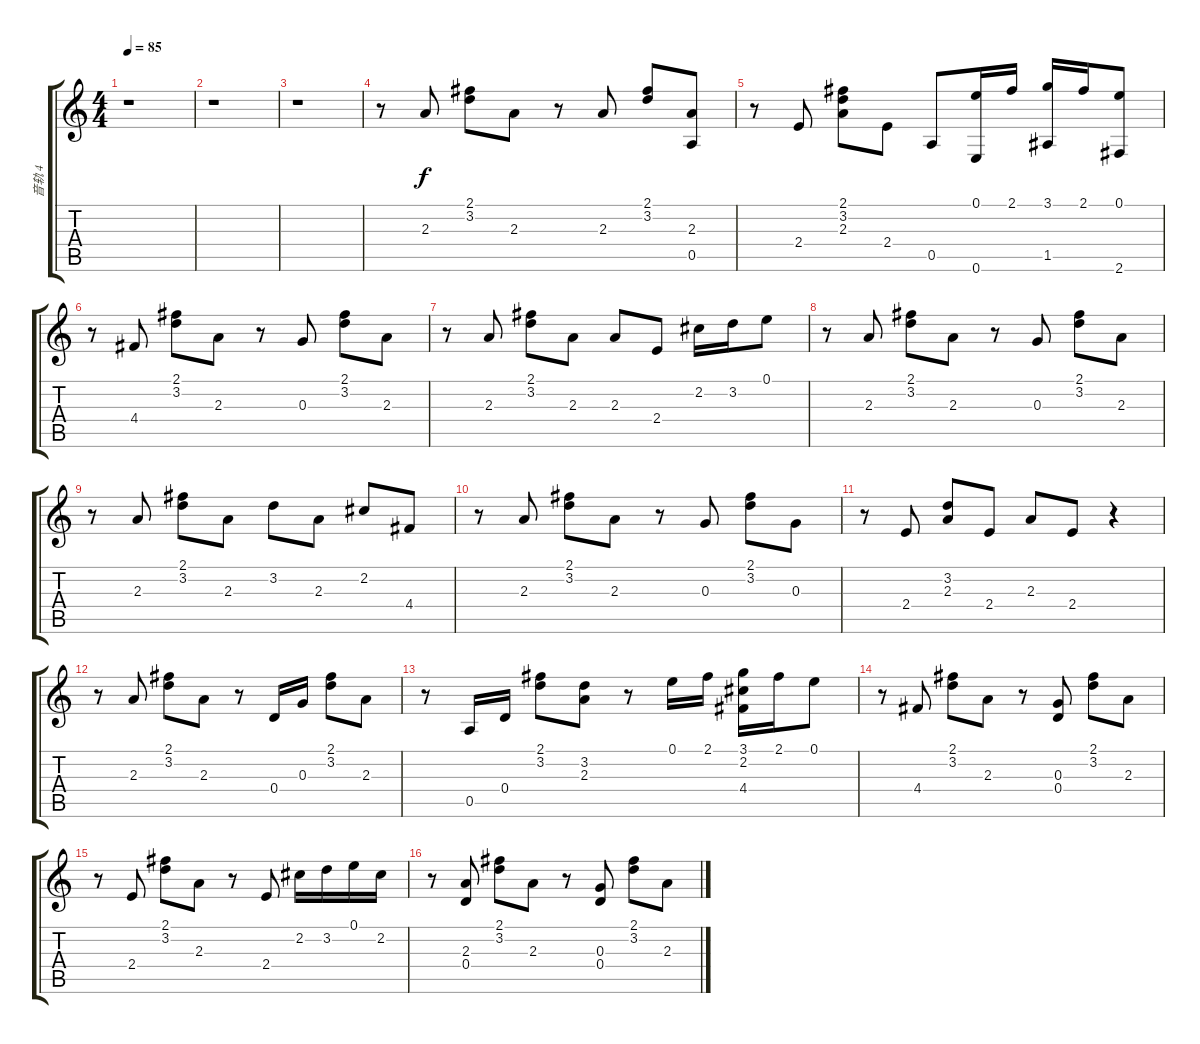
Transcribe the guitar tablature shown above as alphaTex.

\track ("音轨 4" "音轨 4") {instrument acousticguitarsteel}
\staff {score tabs}
\tuning (E4 B3 G3 D3 A2 E2) {hide}
\ts (4 4)
\tempo 85
\clef g2
\ks c
r.1{dy f instrument acousticguitarsteel} |
r.1 |
r.1 |
r.8 2.3.8 (2.1 3.2).8 2.3.8 r.8 2.3.8 (2.1 3.2).8 (2.3 0.5).8 |
r.8 2.4.8 (2.1 3.2 2.3).8 2.4.8 0.5.8 (0.1 0.6).16 2.1.16 (3.1 1.5).16 2.1.16 (0.1 2.6).8 |
r.8 4.4.8 (2.1 3.2).8 2.3.8 r.8 0.3.8 (2.1 3.2).8 2.3.8 |
r.8 2.3.8 (2.1 3.2).8 2.3.8 2.3.8 2.4.8 2.2.16 3.2.16 0.1.8 |
r.8 2.3.8 (2.1 3.2).8 2.3.8 r.8 0.3.8 (2.1 3.2).8 2.3.8 |
r.8 2.3.8 (2.1 3.2).8 2.3.8 3.2.8 2.3.8 2.2.8 4.4.8 |
r.8 2.3.8 (2.1 3.2).8 2.3.8 r.8 0.3.8 (2.1 3.2).8 0.3.8 |
r.8 2.4.8 (3.2 2.3).8 2.4.8 2.3.8 2.4.8 r.4 |
r.8 2.3.8 (2.1 3.2).8 2.3.8 r.8 0.4.16 0.3.16 (2.1 3.2).8 2.3.8 |
r.8 0.5.16 0.4.16 (2.1 3.2).8 (3.2 2.3).8 r.8 0.1.16 2.1.16 (3.1 2.2 4.4).16 2.1.16 0.1.8 |
r.8 4.4.8 (2.1 3.2).8 2.3.8 r.8 (0.3 0.4).8 (2.1 3.2).8 2.3.8 |
r.8 2.4.8 (2.1 3.2).8 2.3.8 r.8 2.4.8 2.2.16 3.2.16 0.1.16 2.2.16 |
r.8 (2.3 0.4).8 (2.1 3.2).8 2.3.8 r.8 (0.3 0.4).8 (2.1 3.2).8 2.3.8
